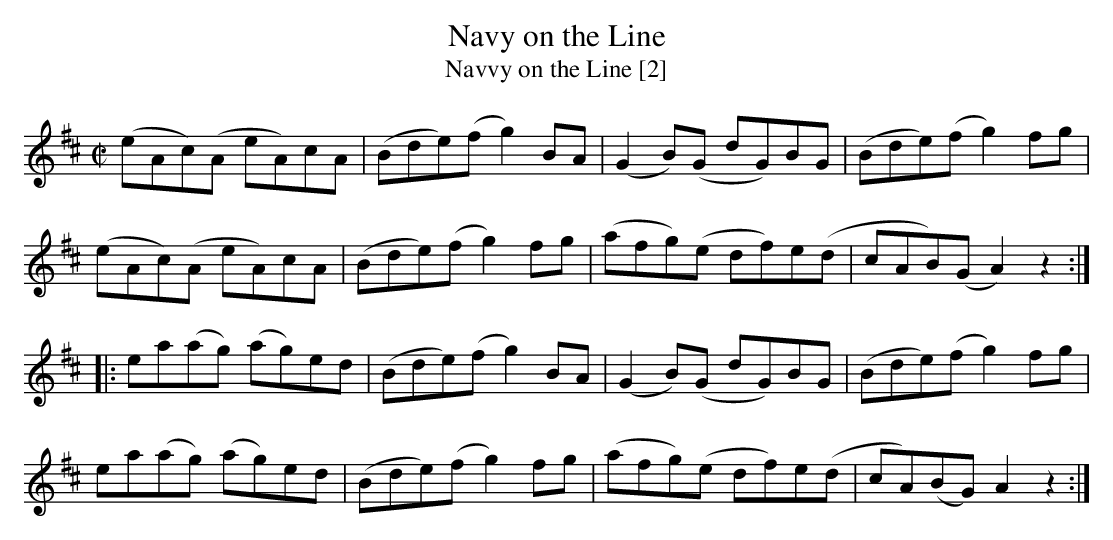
X:1
T:Navy on the Line
T:Navvy on the Line [2]
M:C|
L:1/8
K:Amix
(eAc)(A eA)cA|(Bde)(f g2) BA|(G2B)(G dG)BG|(Bde)(f g2) fg|
(eAc)(A eA)cA|(Bde)(f g2) fg|(afg)(e df)e(d|cAB)(G A2) z2:|
|:ea(ag) (ag)ed|(Bde)(f g2) BA|(G2 B)(G dG)BG|(Bde)(f g2) fg|
ea(ag) (ag)ed|(Bde)(f g2) fg|(afg)(e df)e(d|cA)(BG) A2z2:|]
